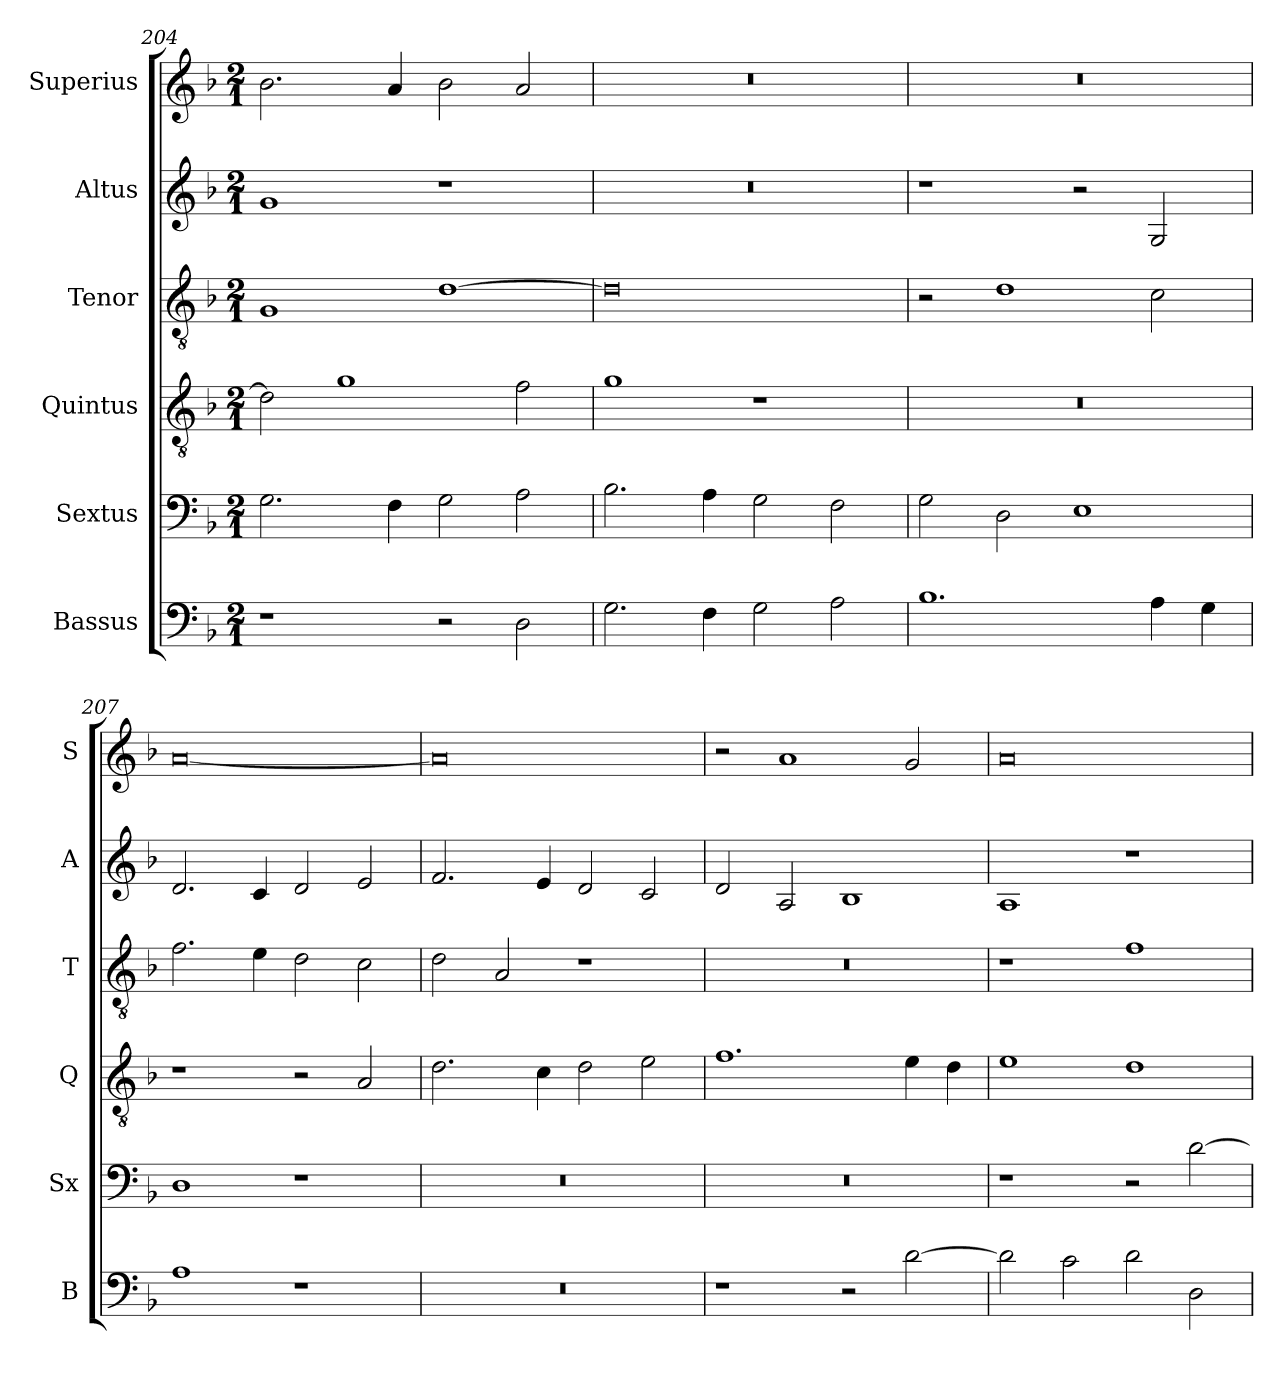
**kern	**kern	**kern	**kern	**kern	**kern
*part6	*part5	*part4	*part3	*part2	*part1
*staff6	*staff5	*staff4	*staff3	*staff2	*staff1
*I"Bassus	*I"Sextus	*I"Quintus	*I"Tenor	*I"Altus	*I"Superius
*I'B	*I'Sx	*I'Q	*I'T	*I'A	*I'S
*clefF4	*clefF4	*clefGv2	*clefGv2	*clefG2	*clefG2
*k[b-]	*k[b-]	*k[b-]	*k[b-]	*k[b-]	*k[b-]
*M2/1	*M2/1	*M2/1	*M2/1	*M2/1	*M2/1
=204	=204	=204	=204	=204	=204
1r	2.G\	2d\]	1G	1g	2.b-\
.	.	1g	.	.	.
.	4F\	.	.	.	4a/
2r	2G\	.	[1d	1r	2b-\
2D\	2A\	2f\	.	.	2a/
=205	=205	=205	=205	=205	=205
2.G\	2.B-\	1g	0d]	0r	0r
4F\	4A\	.	.	.	.
2G\	2G\	1r	.	.	.
2A\	2F\	.	.	.	.
=206	=206	=206	=206	=206	=206
1.B-	2G\	0r	2r	1r	0r
.	2D\	.	1d	.	.
.	1E	.	.	2r	.
4A\	.	.	2c\	2G/	.
4G\	.	.	.	.	.
=207	=207	=207	=207	=207	=207
1A	1D	1r	2.f\	2.d/	[0a
.	.	.	4e\	4c/	.
1r	1r	2r	2d\	2d/	.
.	.	2A/	2c\	2e/	.
=208	=208	=208	=208	=208	=208
0r	0r	2.d\	2d\	2.f/	0a]
.	.	.	2A/	.	.
.	.	4c\	.	4e/	.
.	.	2d\	1r	2d/	.
.	.	2e\	.	2c/	.
=209	=209	=209	=209	=209	=209
1r	0r	1.f	0r	2d/	2r
.	.	.	.	2A/	1a
2r	.	.	.	1B-	.
[2d\	.	4e\	.	.	2g/
.	.	4d\	.	.	.
=210	=210	=210	=210	=210	=210
2d\]	1r	1e	1r	1A	0a
2c\	.	.	.	.	.
2d\	2r	1d	1f	1r	.
2D\	[2d\	.	.	.	.
=	=	=	=	=	=
*-	*-	*-	*-	*-	*-
